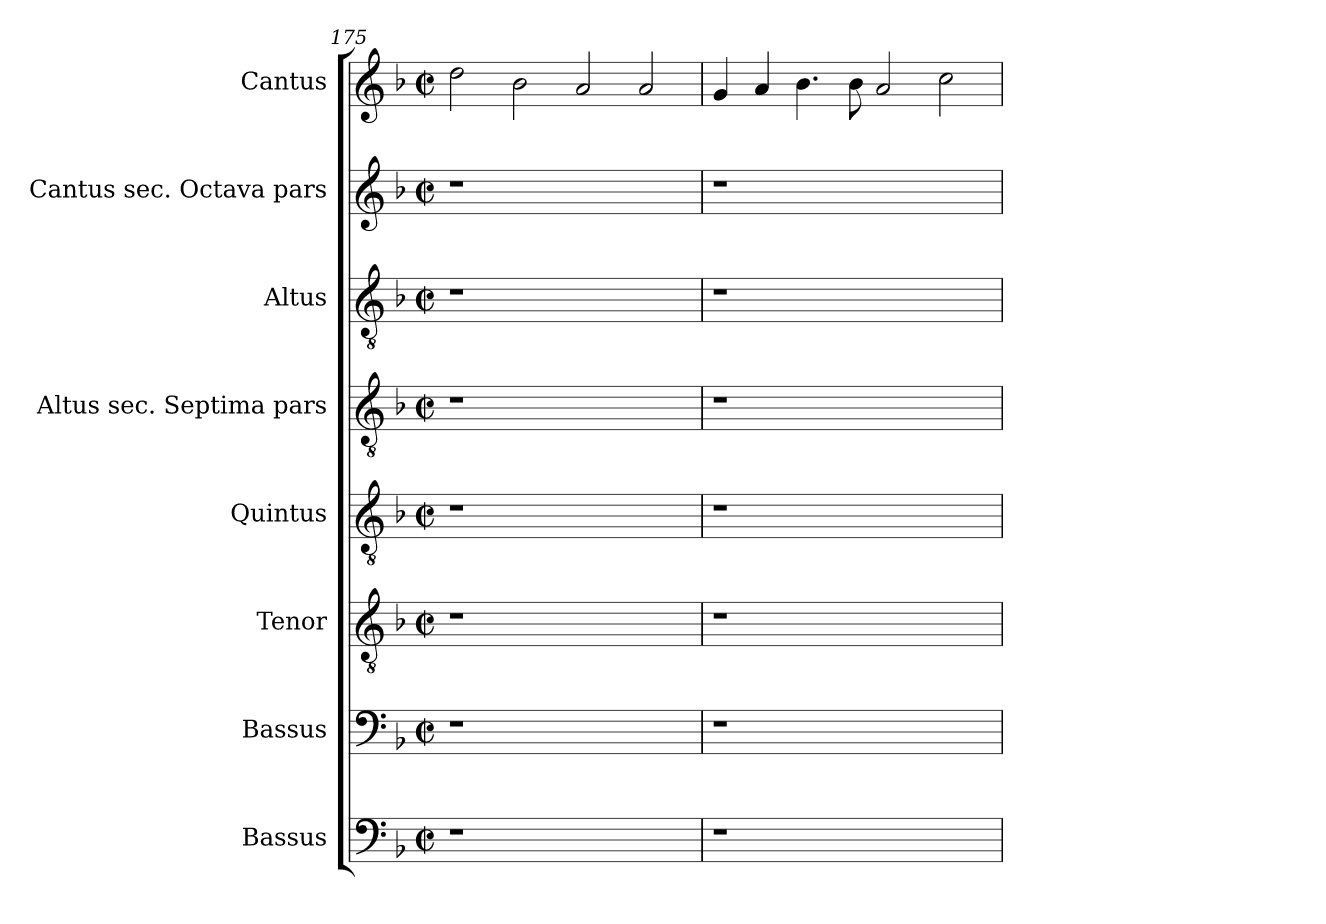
**kern	**kern	**kern	**kern	**kern	**kern	**kern	**kern
*part8	*part7	*part6	*part5	*part4	*part3	*part2	*part1
*staff8	*staff7	*staff6	*staff5	*staff4	*staff3	*staff2	*staff1
*I"Bassus	*I"Bassus	*I"Tenor	*I"Quintus	*I"Altus sec. Septima pars	*I"Altus	*I"Cantus sec. Octava pars	*I"Cantus
*	*I'Bassus	*I'Tenor	*I'Quintus	*	*I'Altus	*	*I'Cantus
*clefF4	*clefF4	*clefGv2	*clefGv2	*clefGv2	*clefGv2	*clefG2	*clefG2
*k[b-]	*k[b-]	*k[b-]	*k[b-]	*k[b-]	*k[b-]	*k[b-]	*k[b-]
*F:	*F:	*F:	*F:	*F:	*F:	*F:	*F:
*M2/2	*M2/2	*M2/2	*M2/2	*M2/2	*M2/2	*M2/2	*M2/2
*met(c|)	*met(c|)	*met(c|)	*met(c|)	*met(c|)	*met(c|)	*met(c|)	*met(c|)
=175	=175	=175	=175	=175	=175	=175	=175
1r	1r	1r	1r	1r	1r	1r	2dd\
.	.	.	.	.	.	.	2b-\
1ryy	1ryy	1ryy	1ryy	1ryy	1ryy	1ryy	2a/
.	.	.	.	.	.	.	2a/
=176	=176	=176	=176	=176	=176	=176	=176
1r	1r	1r	1r	1r	1r	1r	4g/
.	.	.	.	.	.	.	4a/
.	.	.	.	.	.	.	4.b-\
.	.	.	.	.	.	.	8b-\
1ryy	1ryy	1ryy	1ryy	1ryy	1ryy	1ryy	2a/
.	.	.	.	.	.	.	2cc\
=	=	=	=	=	=	=	=
*-	*-	*-	*-	*-	*-	*-	*-
